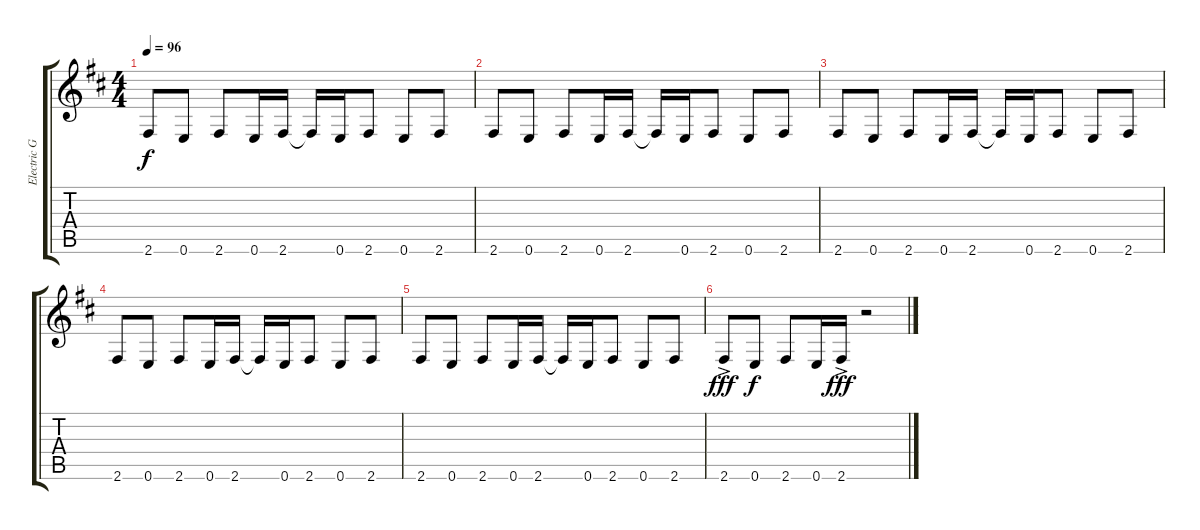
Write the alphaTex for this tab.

\track ("Electric Guitar 1 - Jeff Martin" "Electric G") {instrument distortionguitar}
\staff {score tabs}
\tuning (E4 B3 G3 E3 B2 E2) {hide}
\ts (4 4)
\tempo 96
\clef g2
\ks d
2.6.8{dy f} 0.6.8 2.6.8 0.6.16 2.6.16 2.6{t}.16 0.6.16 2.6.8 0.6.8 2.6.8 |
2.6.8 0.6.8 2.6.8 0.6.16 2.6.16 2.6{t}.16 0.6.16 2.6.8 0.6.8 2.6.8 |
2.6.8 0.6.8 2.6.8 0.6.16 2.6.16 2.6{t}.16 0.6.16 2.6.8 0.6.8 2.6.8 |
2.6.8 0.6.8 2.6.8 0.6.16 2.6.16 2.6{t}.16 0.6.16 2.6.8 0.6.8 2.6.8 |
2.6.8 0.6.8 2.6.8 0.6.16 2.6.16 2.6{t}.16 0.6.16 2.6.8 0.6.8 2.6.8 |
2.6{ac}.8{dy fff} 0.6.8{dy f} 2.6.8 0.6.16 2.6{ac}.16{dy fff} r.2
